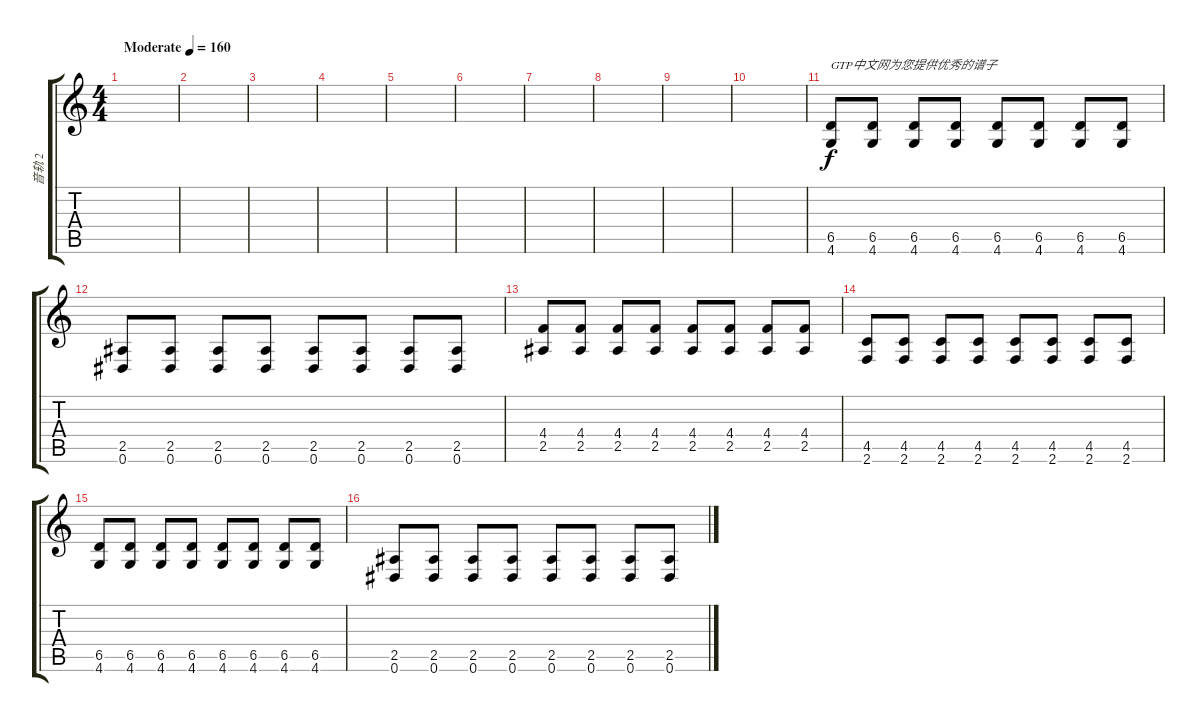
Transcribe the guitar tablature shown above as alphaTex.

\track ("音轨 2" "音轨 2") {instrument overdrivenguitar}
\staff {score tabs}
\tuning (Eb4 Bb3 Gb3 Db3 Ab2 Eb2) {hide}
\ts (4 4)
\tempo (160 "Moderate")
\clef g2
\ks c
|
|
|
|
|
|
|
|
|
|
(6.5 4.6).8{txt "GTP中文网为您提供优秀的谱子"} (6.5 4.6).8 (6.5 4.6).8 (6.5 4.6).8 (6.5 4.6).8 (6.5 4.6).8 (6.5 4.6).8 (6.5 4.6).8 |
(2.5 0.6).8 (2.5 0.6).8 (2.5 0.6).8 (2.5 0.6).8 (2.5 0.6).8 (2.5 0.6).8 (2.5 0.6).8 (2.5 0.6).8 |
(4.4 2.5).8 (4.4 2.5).8 (4.4 2.5).8 (4.4 2.5).8 (4.4 2.5).8 (4.4 2.5).8 (4.4 2.5).8 (4.4 2.5).8 |
(4.5 2.6).8 (4.5 2.6).8 (4.5 2.6).8 (4.5 2.6).8 (4.5 2.6).8 (4.5 2.6).8 (4.5 2.6).8 (4.5 2.6).8 |
(6.5 4.6).8 (6.5 4.6).8 (6.5 4.6).8 (6.5 4.6).8 (6.5 4.6).8 (6.5 4.6).8 (6.5 4.6).8 (6.5 4.6).8 |
(2.5 0.6).8 (2.5 0.6).8 (2.5 0.6).8 (2.5 0.6).8 (2.5 0.6).8 (2.5 0.6).8 (2.5 0.6).8 (2.5 0.6).8
